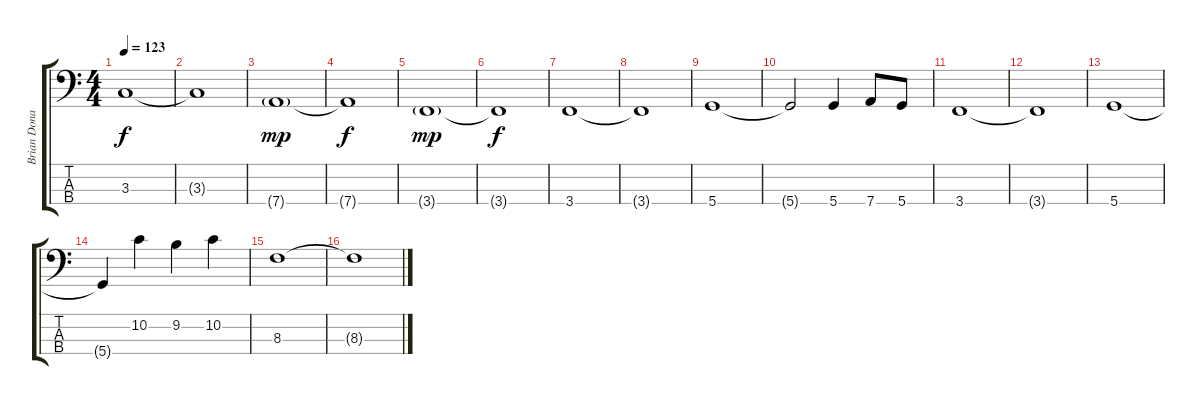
\track ("Brian Donahue - Bass" "Brian Dona") {instrument electricbasspick}
\staff {score tabs}
\tuning (G2 D2 A1 D1) {hide}
\ts (4 4)
\tempo 123
\clef f4
\ks c
3.3.1{dy f} |
3.3{t}.1 |
7.4{g}.1{dy mp} |
7.4{t}.1{dy f} |
3.4{g}.1{dy mp} |
3.4{t}.1{dy f} |
3.4.1 |
3.4{t}.1 |
5.4.1 |
5.4{t}.2 5.4.4 7.4.8 5.4.8 |
3.4.1 |
3.4{t}.1 |
5.4.1 |
5.4{t}.4 10.2.4 9.2.4 10.2.4 |
8.3.1 |
8.3{t}.1
